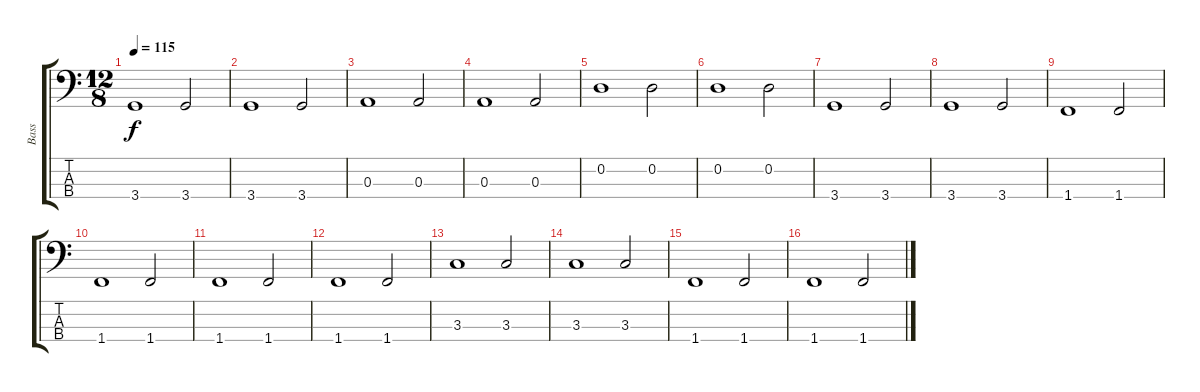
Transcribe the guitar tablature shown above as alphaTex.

\track ("Bass" "Bass") {instrument acousticbass}
\staff {score tabs}
\tuning (G2 D2 A1 E1) {hide}
\ts (12 8)
\tempo 115
\clef f4
\ks c
3.4.1{dy f} 3.4.2 |
3.4.1 3.4.2 |
0.3.1 0.3.2 |
0.3.1 0.3.2 |
0.2.1 0.2.2 |
0.2.1 0.2.2 |
3.4.1 3.4.2 |
3.4.1 3.4.2 |
1.4.1 1.4.2 |
1.4.1 1.4.2 |
1.4.1 1.4.2 |
1.4.1 1.4.2 |
3.3.1 3.3.2 |
3.3.1 3.3.2 |
1.4.1 1.4.2 |
1.4.1 1.4.2
